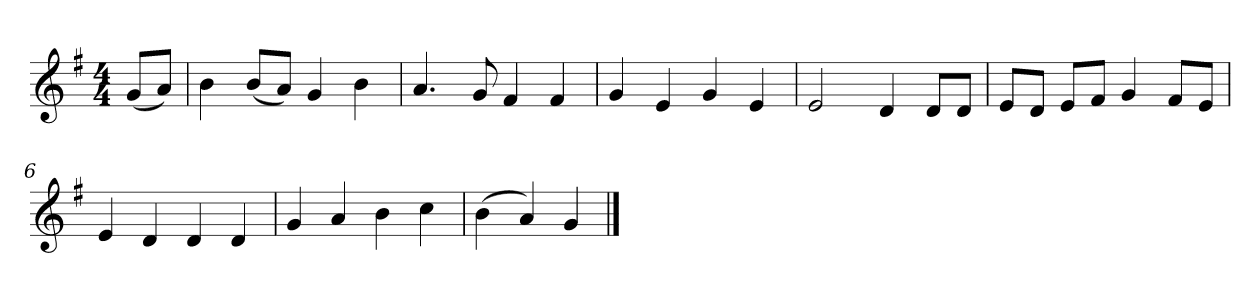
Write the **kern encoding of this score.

**kern
*part1
*staff1
*k[f#]
*M4/4
*MM120
=
(8gL
8aJ)
=1
4b
(8bL
8aJ)
4g
4b
=2
4.a
8g
4f#
4f#
=3
4g
4e
4g
4e
=4
2e
4d
8dL
8dJ
=5
8eL
8dJ
8eL
8f#J
4g
8f#L
8eJ
=6
4e
4d
4d
4d
=7
4g
4a
4b
4cc
=8
(4b
4a)
4g
==
*-
